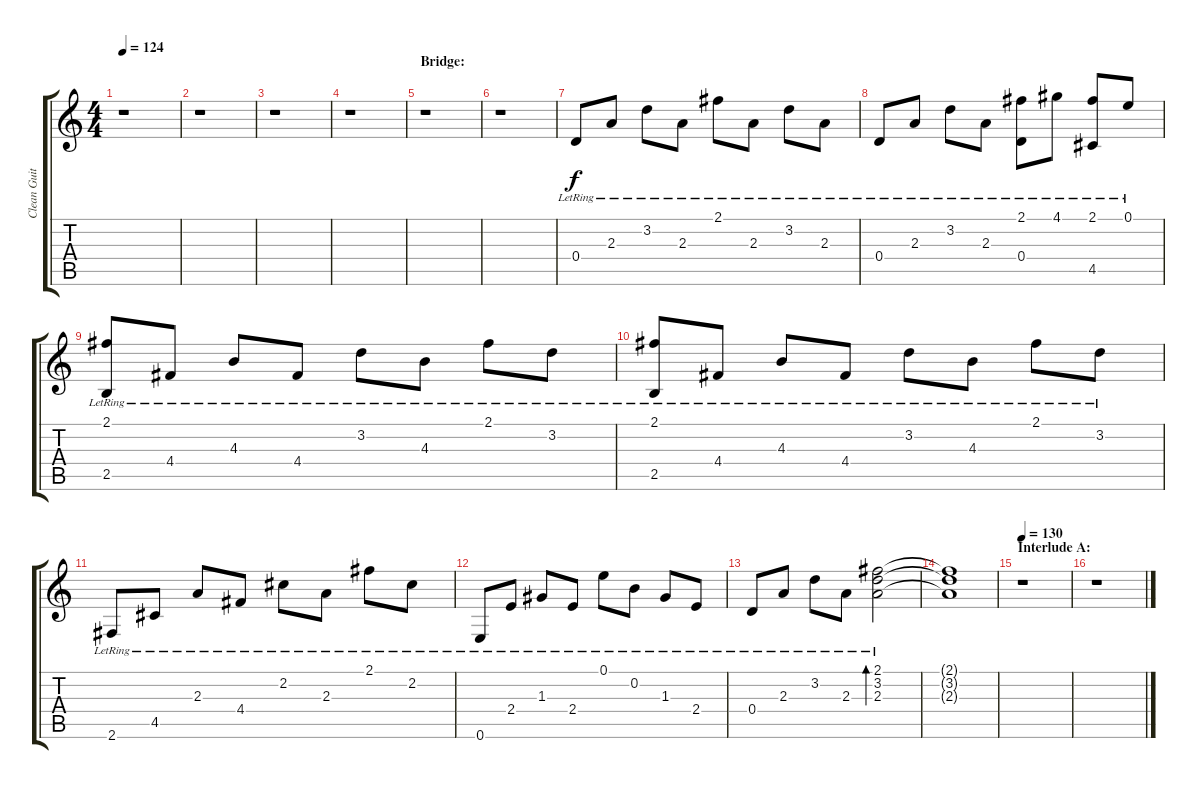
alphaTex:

\track ("Clean Guitar" "Clean Guit") {instrument electricguitarclean}
\staff {score tabs}
\tuning (E4 B3 G3 D3 A2 E2) {hide}
\ts (4 4)
\tempo 124
\clef g2
\ks c
r.1{dy f} |
r.1 |
r.1 |
r.1 |
\section ("" "Bridge:")
r.1 |
r.1 |
0.4{lr}.8 2.3{lr}.8 3.2{lr}.8 2.3{lr}.8 2.1{lr}.8 2.3{lr}.8 3.2{lr}.8 2.3{lr}.8 |
0.4{lr}.8 2.3{lr}.8 3.2{lr}.8 2.3{lr}.8 (2.1{lr} 0.4{lr}).8 4.1{lr}.8 (2.1{lr} 4.5{lr}).8 0.1{lr}.8 |
(2.1{lr} 2.5{lr}).8 4.4{lr}.8 4.3{lr}.8 4.4{lr}.8 3.2{lr}.8 4.3{lr}.8 2.1{lr}.8 3.2{lr}.8 |
(2.1{lr} 2.5{lr}).8 4.4{lr}.8 4.3{lr}.8 4.4{lr}.8 3.2{lr}.8 4.3{lr}.8 2.1{lr}.8 3.2{lr}.8 |
2.6{lr}.8 4.5{lr}.8 2.3{lr}.8 4.4{lr}.8 2.2{lr}.8 2.3{lr}.8 2.1{lr}.8 2.2{lr}.8 |
0.6{lr}.8 2.4{lr}.8 1.3{lr}.8 2.4{lr}.8 0.1{lr}.8 0.2{lr}.8 1.3{lr}.8 2.4{lr}.8 |
0.4{lr}.8 2.3{lr}.8 3.2{lr}.8 2.3{lr}.8 (2.1{lr} 3.2{lr} 2.3{lr}).2{bd 480} |
(2.1{t} 3.2{t} 2.3{t}).1 |
\section ("" "Interlude A:")
\tempo 130
r.1 |
r.1
